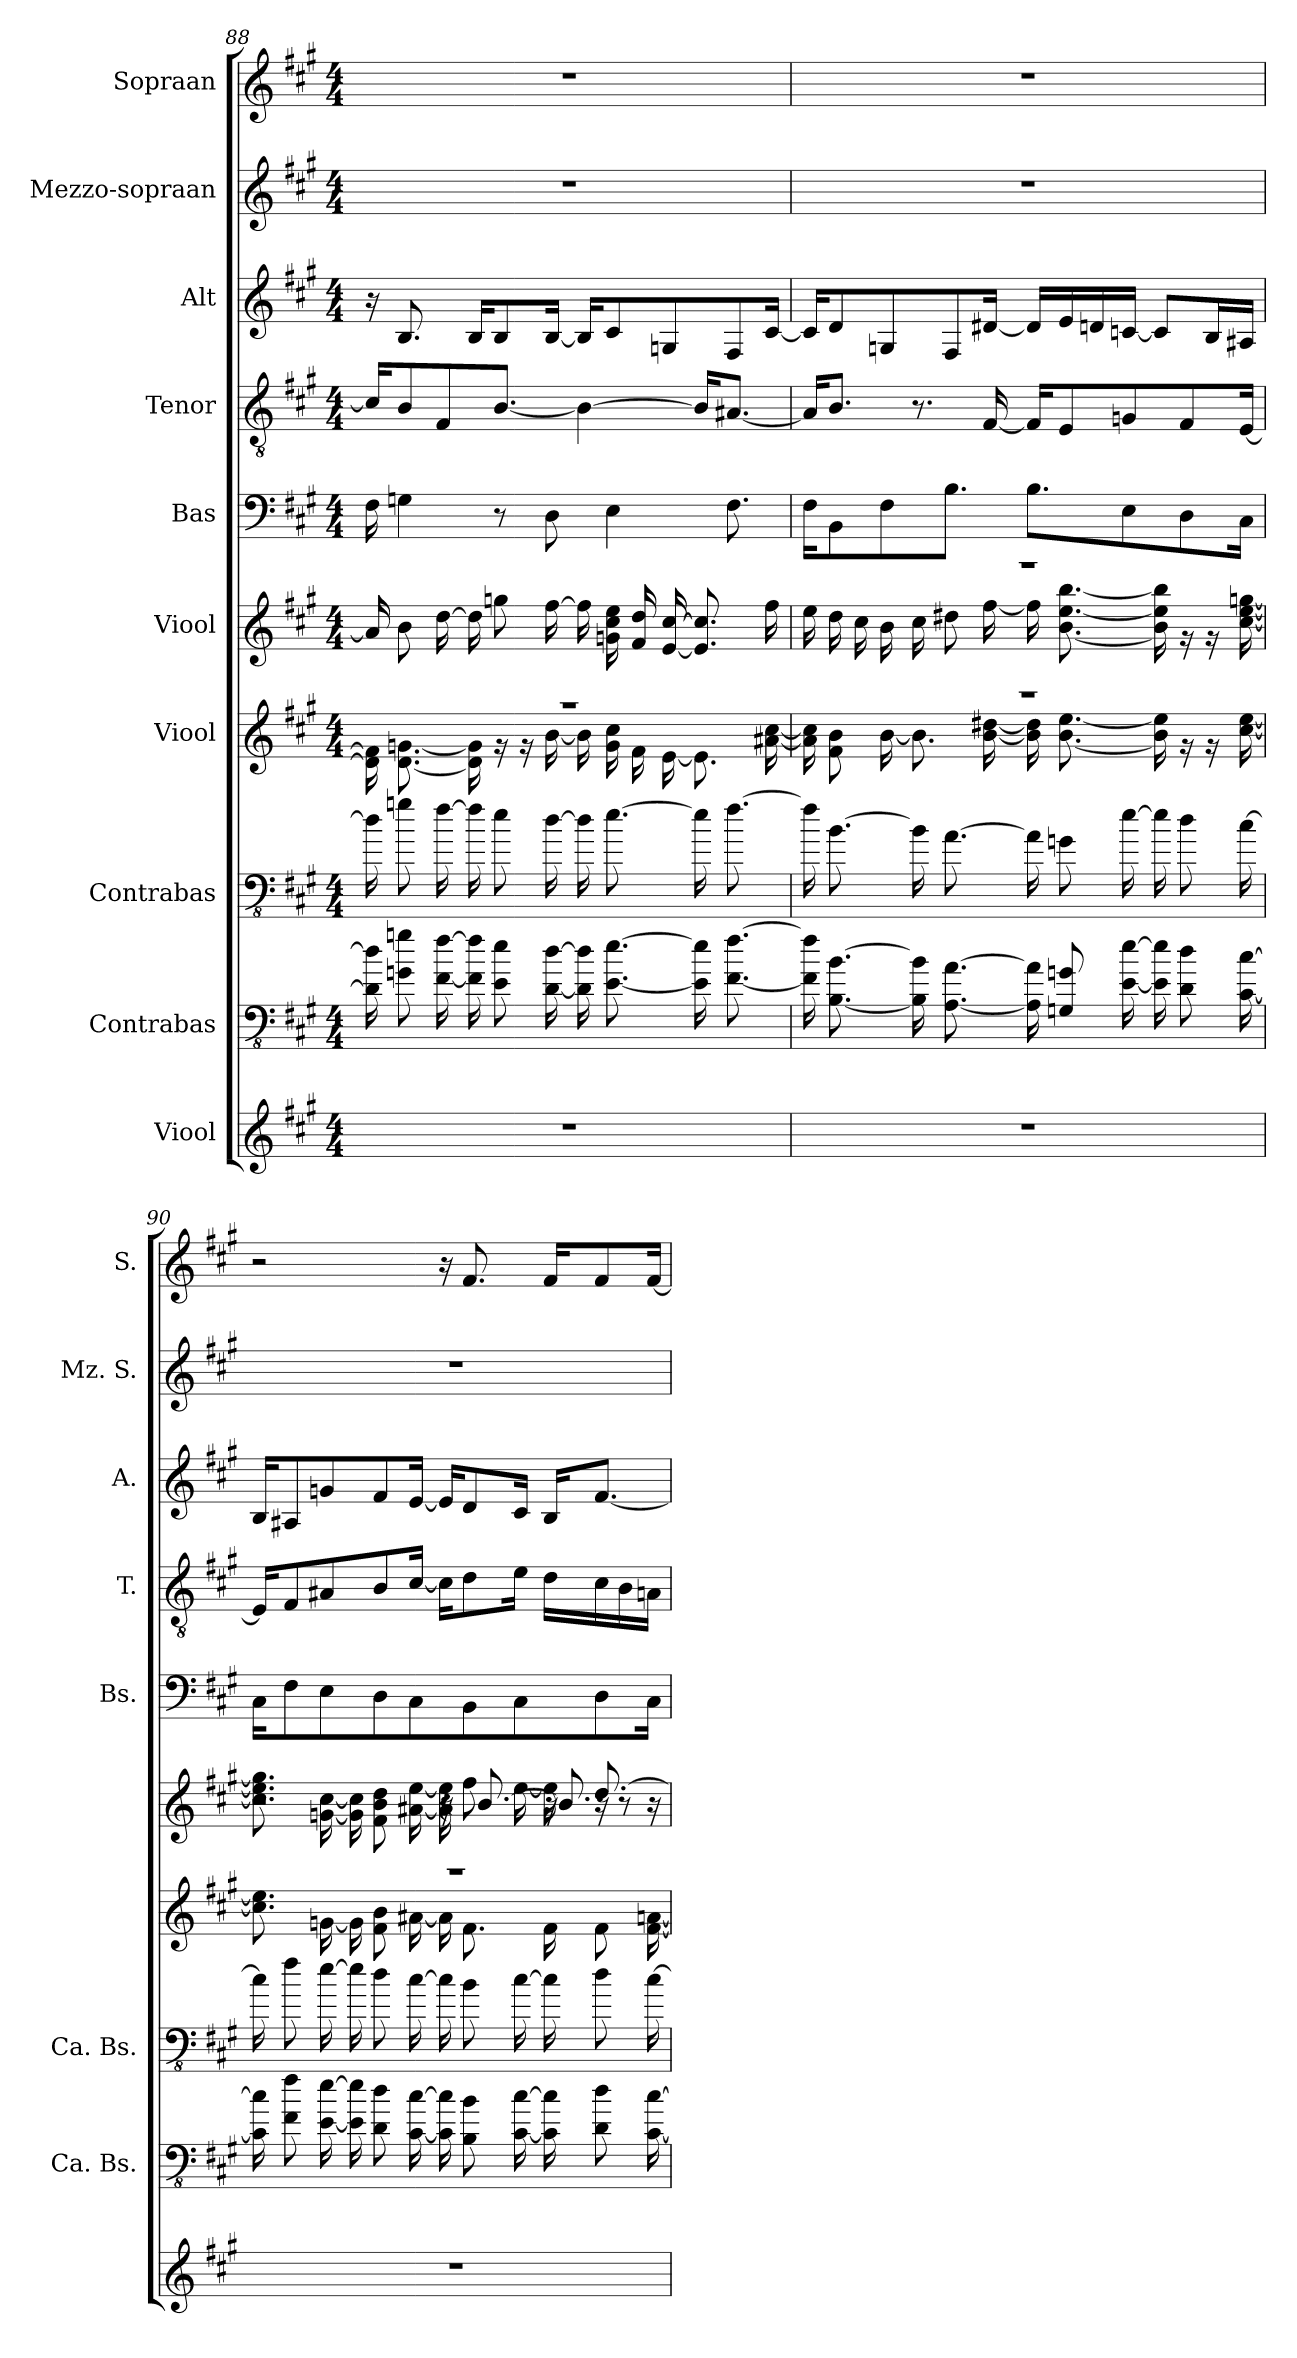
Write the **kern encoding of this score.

**kern	**kern	**kern	**kern	**kern	**kern	**kern	**kern	**kern	**kern
*part10	*part9	*part8	*part7	*part6	*part5	*part4	*part3	*part2	*part1
*staff10	*staff9	*staff8	*staff7	*staff6	*staff5	*staff4	*staff3	*staff2	*staff1
*I"Viool	*I"Contrabas	*I"Contrabas	*I"Viool	*I"Viool	*I"Bas	*I"Tenor	*I"Alt	*I"Mezzo-sopraan	*I"Sopraan
*	*I'Ca. Bs.	*I'Ca. Bs.	*	*	*I'Bs.	*I'T.	*I'A.	*I'Mz. S.	*I'S.
!!LO:PB:g=z
*clefG2	*clefFv4	*clefFv4	*clefG2	*clefG2	*clefF4	*clefGv2	*clefG2	*clefG2	*clefG2
*	*ITrd7c12	*ITrd7c12	*	*	*	*	*	*	*
*k[f#c#g#]	*k[f#c#g#]	*k[f#c#g#]	*k[f#c#g#]	*k[f#c#g#]	*k[f#c#g#]	*k[f#c#g#]	*k[f#c#g#]	*k[f#c#g#]	*k[f#c#g#]
*M4/4	*M4/4	*M4/4	*M4/4	*M4/4	*M4/4	*M4/4	*M4/4	*M4/4	*M4/4
=88	=88	=88	=88	=88	=88	=88	=88	=88	=88
*	*	*	*^	*	*	*	*	*	*
1r	16DD\] 16D\]	16D\]	1r	16d\] 16f#\]	16a/]	16F#\	16c/KL]	16r	1r	1r
.	8GGn\ 8Gn\	8Gn\	.	[8.d\ [8.gn\	8b\	4Gn\	8B/	8.B/	.	.
.	[16FF#\ [16F#\	[16F#\	.	.	[16dd\	.	8F#/	.	.	.
.	16FF#\] 16F#\]	16F#\]	.	16d\] 16g\]	16dd\]	.	.	16B/KL	.	.
.	8EE\ 8E\	8E\	.	16r	8ggn\	8r	[8.B/J	8B/	.	.
.	.	.	.	16r	.	.	.	.	.	.
.	[16DD\ [16D\	[16D\	.	[16b\	[16ff#\	8D\	.	[16B/Jk	.	.
.	16DD\] 16D\]	16D\]	.	16b\]	16ff#\]	.	4B\_	16B/KL]	.	.
.	[8.EE\ [8.E\	[8.E\	.	16g\ 16cc#\	16gn\ 16cc#\ 16ee\	4E\	.	8c#/	.	.
.	.	.	.	16f#\	16f#/ 16dd/	.	.	.	.	.
.	.	.	.	[16e\	[16e/ [16cc#/	.	.	8Gn/	.	.
.	16EE\] 16E\]	16E\]	.	8.e\]	8.e/] 8.cc#/]	.	16B/KL]	.	.	.
.	[8.FF#\ [8.F#\	[8.F#\	.	.	.	8.F#\	[8.A#X/J	8F#/	.	.
.	.	.	.	[16a#X\ [16cc#\	16ff#\	.	.	[16c#/Jk	.	.
=89	=89	=89	=89	=89	=89	=89	=89	=89	=89	=89
*	*	*	*	*	*^	*	*	*	*	*
1r	16FF#\] 16F#\]	16F#\]	1r	16a#\] 16cc#\]	1r	16ee\	16F#\KL	16A#/KL]	16c#/KL]	1r	1r
.	[8.BBB\ [8.BB\	[8.BB\	.	8f#\ 8b\	.	16dd\	8BB\	8.B/J	8d/	.	.
.	.	.	.	.	.	16cc#\	.	.	.	.	.
.	.	.	.	[16b\	.	16b\	8F#\	.	8Gn/	.	.
.	16BBB\] 16BB\]	16BB\]	.	8.b\]	.	16cc#\	.	8.r	.	.	.
.	[8.AAA\ [8.AA\	[8.AA\	.	.	.	8dd#X\	8.B\J	.	8F#/	.	.
.	.	.	.	[16b\ [16dd#X\	.	[16ff#\	.	[16F#/	[16d#X/Jk	.	.
.	16AAA\] 16AA\]	16AA\]	.	16b\] 16dd#\]	.	16ff#\]	8.B\L	16F#/KL]	16d#/LL]	.	.
.	8GGGn/ 8GGn/	8GGn\	.	[8.b\ [8.ee\	.	[8.b\ [8.ee\ [8.bb\	.	8E/	16e/	.	.
.	.	.	.	.	.	.	.	.	16dn/	.	.
.	[16EE\ [16E\	[16E\	.	.	.	.	8E\	8Gn/	[16cn/JJ	.	.
.	16EE\] 16E\]	16E\]	.	16b\] 16ee\]	.	16b\] 16ee\] 16bb\]	.	.	8c/L]	.	.
.	8DD\ 8D\	8D\	.	16r	.	16r	8D\	8F#/	.	.	.
.	.	.	.	16r	.	16r	.	.	16B/L	.	.
.	[16CC#\ [16C#\	[16C#\	.	[16cc#\ [16ee\	.	[16cc#\ [16ee\ [16ggn\	16C#\Jk	[16E/Jk	16A#X/JJ	.	.
!!LO:LB:g=z
=90	=90	=90	=90	=90	=90	=90	=90	=90	=90	=90	=90
*	*	*	*	*	*	*^	*	*	*	*	*
1r	16CC#\] 16C#\]	16C#\]	1r	8.cc#\] 8.ee\]	2r	8.cc#\] 8.ee\] 8.gg\]	2r	16C#\KL	16E/KL]	16B/KL	1r	2r
.	8FF#\ 8F#\	8F#\	.	.	.	.	.	8F#\	8F#/	8A#X/	.	.
.	[16EE\ [16E\	[16E\	.	[16gn\	.	[16gn\ [16cc#\	.	8E\	8A#X/	8gn/	.	.
.	16EE\] 16E\]	16E\]	.	16g\]	.	16g\] 16cc#\]	.	.	.	.	.	.
.	8DD\ 8D\	8D\	.	8f#\ 8b\	.	8f#\ 8b\ 8dd\	.	8D\	8B/	8f#/	.	.
.	[16CC#\ [16C#\	[16C#\	.	[16a#X\	.	[16a#X\ [16ee\	.	8C#\	[16c#/Jk	[16e/Jk	.	.
.	16CC#\] 16C#\]	16C#\]	.	16a#\]	4r	16a#\] 16ee\]	16r	.	16c#\KL]	16e/KL]	.	16r
.	8BBB\ 8BB\	8BB\	.	8.f#\	.	8ff#\	[8.b/	8BB\	8d\	8d/	.	8.f#/
.	[16CC#\ [16C#\	[16C#\	.	.	.	[16ee\	.	8C#\	16e\Jk	16c#/Jk	.	.
.	16CC#\] 16C#\]	16C#\]	.	16f#\	16r	16ee\]	8.b/]	.	16d\LL	16B/KL	.	16f#/KL
.	8DD\ 8D\	8D\	.	8f#\	[8.dd/	16r	.	8D\	16c#\	[8.f#/J	.	8f#/
.	.	.	.	.	.	8r	.	.	16B\	.	.	.
.	[16CC#\ [16C#\	[16C#\	.	[16f#\ [16an\	.	.	16r	16C#\Jk	16An\JJ	.	.	[16f#/Jk
*	*	*	*v	*v	*	*	*	*	*	*	*	*
*	*	*	*	*v	*v	*v	*	*	*	*	*
=	=	=	=	=	=	=	=	=	=
*-	*-	*-	*-	*-	*-	*-	*-	*-	*-
